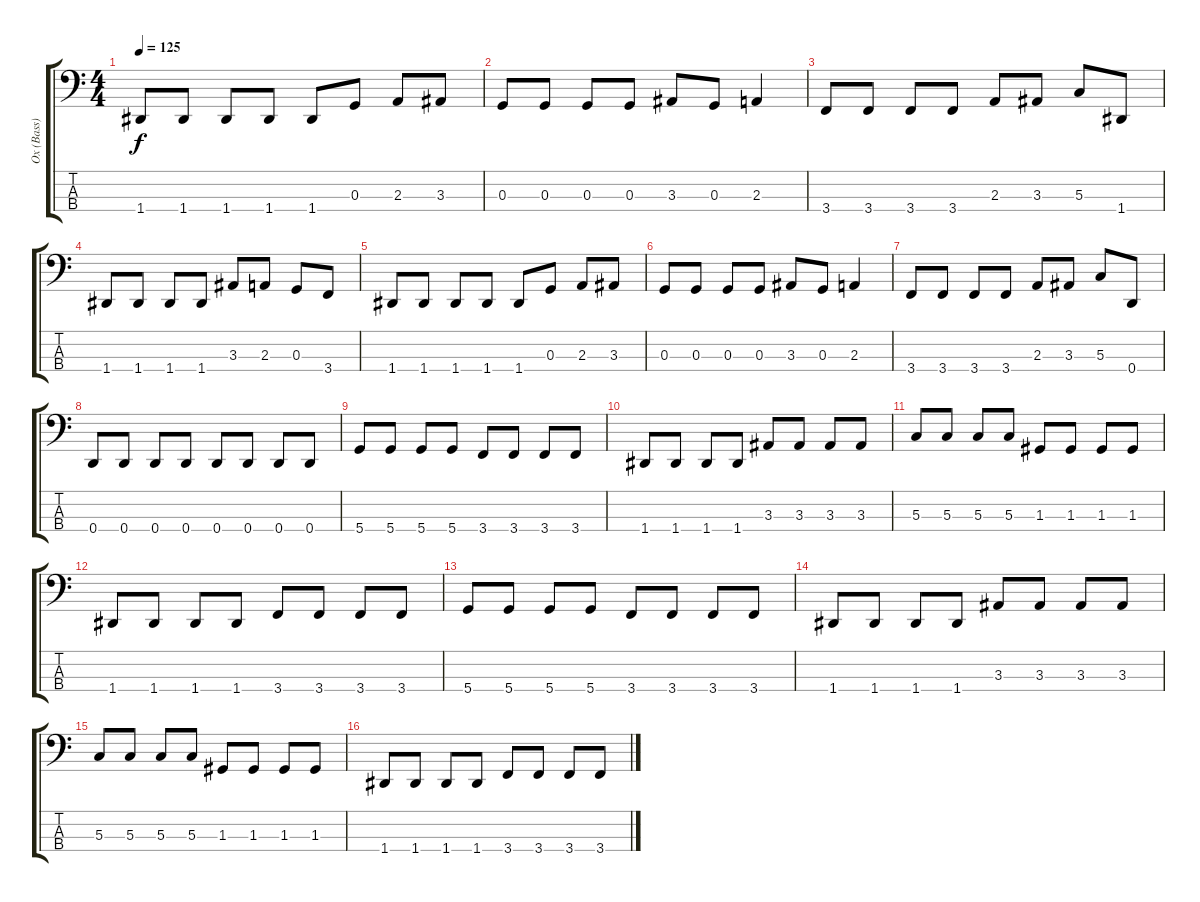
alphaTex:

\track ("Ox (Bass)" "Ox (Bass)") {instrument electricbasspick}
\staff {score tabs}
\tuning (F2 C2 G1 D1) {hide}
\ts (4 4)
\tempo 125
\clef f4
\ks c
1.4.8{dy f} 1.4.8 1.4.8 1.4.8 1.4.8 0.3.8 2.3.8 3.3.8 |
0.3.8 0.3.8 0.3.8 0.3.8 3.3.8 0.3.8 2.3.4 |
3.4.8 3.4.8 3.4.8 3.4.8 2.3.8 3.3.8 5.3.8 1.4.8 |
1.4.8 1.4.8 1.4.8 1.4.8 3.3.8 2.3.8 0.3.8 3.4.8 |
1.4.8 1.4.8 1.4.8 1.4.8 1.4.8 0.3.8 2.3.8 3.3.8 |
0.3.8 0.3.8 0.3.8 0.3.8 3.3.8 0.3.8 2.3.4 |
3.4.8 3.4.8 3.4.8 3.4.8 2.3.8 3.3.8 5.3.8 0.4.8 |
0.4.8 0.4.8 0.4.8 0.4.8 0.4.8 0.4.8 0.4.8 0.4.8 |
5.4.8 5.4.8 5.4.8 5.4.8 3.4.8 3.4.8 3.4.8 3.4.8 |
1.4.8 1.4.8 1.4.8 1.4.8 3.3.8 3.3.8 3.3.8 3.3.8 |
5.3.8 5.3.8 5.3.8 5.3.8 1.3.8 1.3.8 1.3.8 1.3.8 |
1.4.8 1.4.8 1.4.8 1.4.8 3.4.8 3.4.8 3.4.8 3.4.8 |
5.4.8 5.4.8 5.4.8 5.4.8 3.4.8 3.4.8 3.4.8 3.4.8 |
1.4.8 1.4.8 1.4.8 1.4.8 3.3.8 3.3.8 3.3.8 3.3.8 |
5.3.8 5.3.8 5.3.8 5.3.8 1.3.8 1.3.8 1.3.8 1.3.8 |
1.4.8 1.4.8 1.4.8 1.4.8 3.4.8 3.4.8 3.4.8 3.4.8
